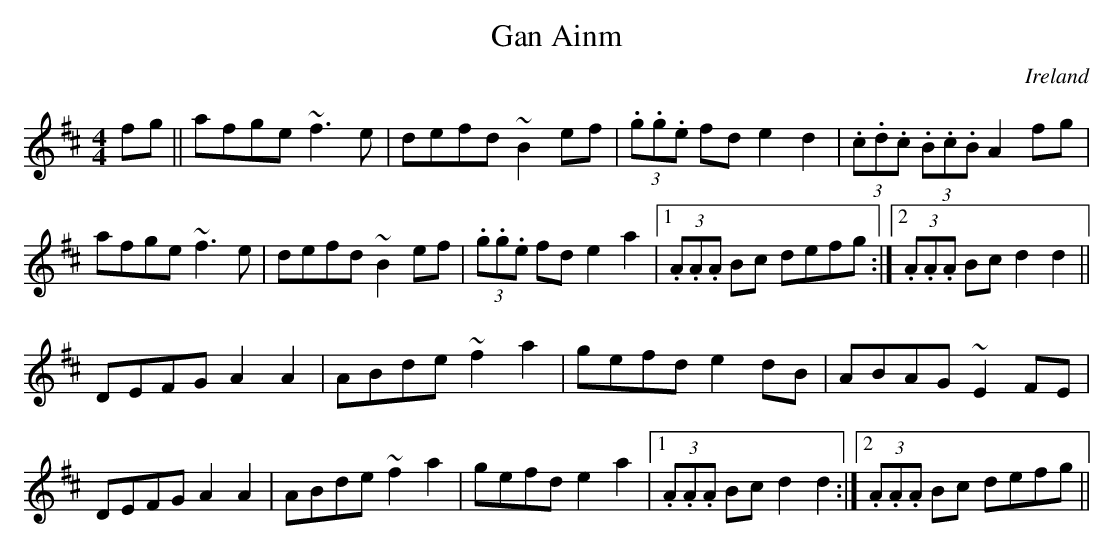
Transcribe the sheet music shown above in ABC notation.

X:1
T:Gan Ainm
O:Ireland
M:4/4
L:1/8
K:D
fg||afge ~f3e|defd ~B2ef|\
(3.g.g.e fd e2d2|(3.c.d.c  (3.B.c.B A2fg|!
afge ~f3e|defd ~B2ef|\
(3.g.g.e fd e2a2|[1 (3.A.A.A Bc defg:|[2 (3.A.A.A Bc d2d2||!
DEFG A2A2|ABde ~f2a2|\
gefd e2dB|ABAG ~E2FE|!
DEFG A2A2|ABde ~f2a2|\gefd e2a2|[1 (3.A.A.A Bc d2d2:|[2 (3.A.A.A Bc defg||!
